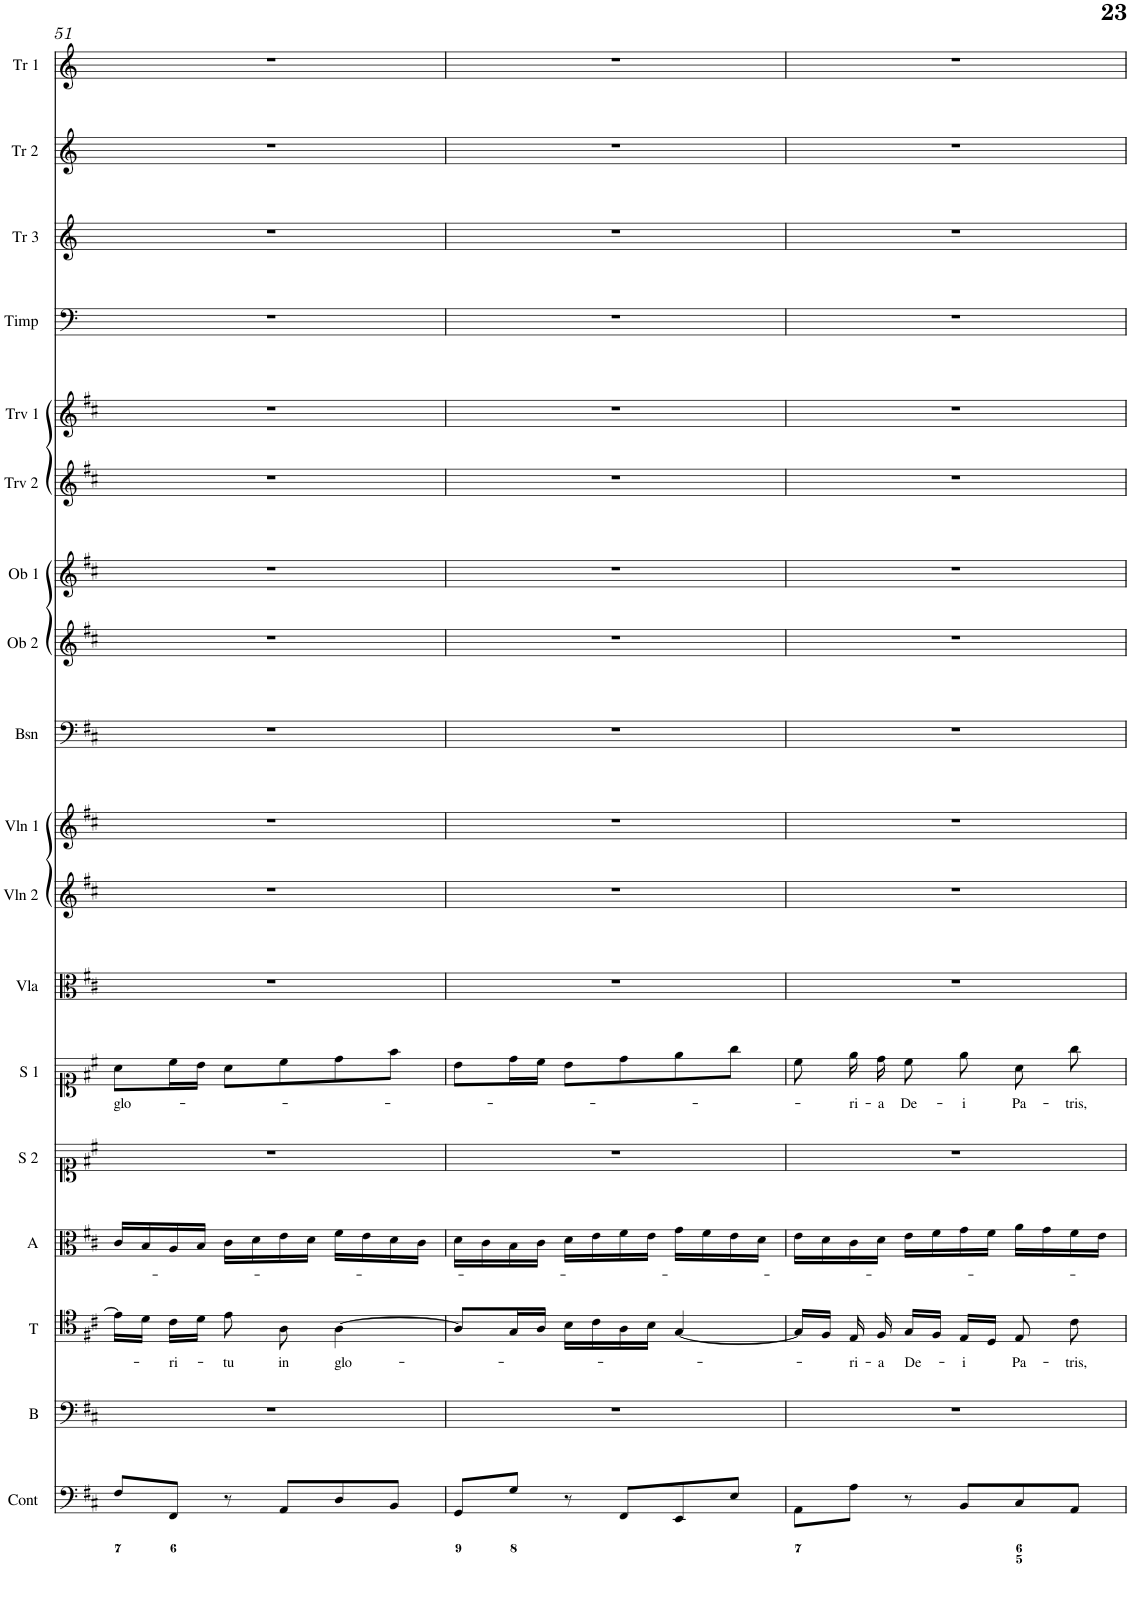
**kern	**kern	**kern	**text	**kern	**kern	**kern	**text	**kern	**kern	**kern	**kern	**kern	**kern	**kern	**kern	**kern	**kern	**kern	**kern
*part18	*part17	*part16	*part16	*part15	*part14	*part13	*part13	*part12	*part11	*part10	*part9	*part8	*part7	*part6	*part5	*part4	*part3	*part2	*part1
*staff18	*staff17	*staff16	*staff16	*staff15	*staff14	*staff13	*staff13	*staff12	*staff11	*staff10	*staff9	*staff8	*staff7	*staff6	*staff5	*staff4	*staff3	*staff2	*staff1
*I"Continuo	*I"Bass	*I"Tenor	*	*I"Alto	*I"Soprano 2	*I"Soprano 1	*	*I"Viola	*I"Violin 2	*I"Violin 1	*I"Bassoon	*I"Oboe 2	*I"Oboe 1	*I"Traverso 2	*I"Traverso 1	*I"Timpani	*I"Tromba 3	*I"Tromba 2	*I"Tromba 1
*I'Cont	*I'B	*I'T	*	*I'A	*I'S 2	*I'S 1	*	*I'Vla	*I'Vln 2	*I'Vln 1	*I'Bsn	*I'Ob 2	*I'Ob 1	*I'Trv 2	*I'Trv 1	*I'Timp	*I'Tr 3	*I'Tr 2	*I'Tr 1
!!LO:PB:g=z
*clefF4	*clefF4	*clefC4	*	*clefC3	*clefC1	*clefC1	*	*clefC3	*clefG2	*clefG2	*clefF4	*clefG2	*clefG2	*clefG2	*clefG2	*clefF4	*clefG2	*clefG2	*clefG2
*	*	*	*	*	*	*	*	*	*	*	*	*	*	*	*	*Trd-1c-2	*Trd-1c-2	*Trd-1c-2	*Trd-1c-2
*k[f#c#]	*k[f#c#]	*k[f#c#]	*	*k[f#c#]	*k[f#c#]	*k[f#c#]	*	*k[f#c#]	*k[f#c#]	*k[f#c#]	*k[f#c#]	*k[f#c#]	*k[f#c#]	*k[f#c#]	*k[f#c#]	*k[]	*k[]	*k[]	*k[]
*M3/4	*M3/4	*M3/4	*	*M3/4	*M3/4	*M3/4	*	*M3/4	*M3/4	*M3/4	*M3/4	*M3/4	*M3/4	*M3/4	*M3/4	*M3/4	*M3/4	*M3/4	*M3/4
=51	=51	=51	=51	=51	=51	=51	=51	=51	=51	=51	=51	=51	=51	=51	=51	=51	=51	=51	=51
!	!	!	!	!	!	!	!LO:LY:b	!	!	!	!	!	!	!	!	!	!	!	!
8F#/L	2.r	16e\LL]	.	16c#/LL	2.r	8a\L	glo-	2.r	2.r	2.r	2.r	2.r	2.r	2.r	2.r	2.r	2.r	2.r	2.r
.	.	16d\JJ	.	16B/	.	.	.	.	.	.	.	.	.	.	.	.	.	.	.
!	!	!	!LO:LY:b	!	!	!	!	!	!	!	!	!	!	!	!	!	!	!	!
8FF#/J	.	16c#\LL	-ri-	16A/	.	16cc#\L	.	.	.	.	.	.	.	.	.	.	.	.	.
.	.	16d\JJ	.	16B/JJ	.	16b\JJ	.	.	.	.	.	.	.	.	.	.	.	.	.
!	!	!	!LO:LY:b	!	!	!	!	!	!	!	!	!	!	!	!	!	!	!	!
8r	.	8e\	-tu	16c#\LL	.	8a\L	.	.	.	.	.	.	.	.	.	.	.	.	.
.	.	.	.	16d\	.	.	.	.	.	.	.	.	.	.	.	.	.	.	.
!	!	!	!LO:LY:b	!	!	!	!	!	!	!	!	!	!	!	!	!	!	!	!
8AA/L	.	8A\	in	16e\	.	8cc#\	.	.	.	.	.	.	.	.	.	.	.	.	.
.	.	.	.	16d\JJ	.	.	.	.	.	.	.	.	.	.	.	.	.	.	.
!	!	!	!LO:LY:b	!	!	!	!	!	!	!	!	!	!	!	!	!	!	!	!
8D/	.	[4A\	glo-	16f#\LL	.	8dd\	.	.	.	.	.	.	.	.	.	.	.	.	.
.	.	.	.	16e\	.	.	.	.	.	.	.	.	.	.	.	.	.	.	.
8BB/J	.	.	.	16d\	.	8ff#\J	.	.	.	.	.	.	.	.	.	.	.	.	.
.	.	.	.	16c#\JJ	.	.	.	.	.	.	.	.	.	.	.	.	.	.	.
=52	=52	=52	=52	=52	=52	=52	=52	=52	=52	=52	=52	=52	=52	=52	=52	=52	=52	=52	=52
8GG/L	2.r	8A/L]	.	16d\LL	2.r	8b\L	.	2.r	2.r	2.r	2.r	2.r	2.r	2.r	2.r	2.r	2.r	2.r	2.r
.	.	.	.	16c#\	.	.	.	.	.	.	.	.	.	.	.	.	.	.	.
8G/J	.	16G/L	.	16B\	.	16dd\L	.	.	.	.	.	.	.	.	.	.	.	.	.
.	.	16A/JJ	.	16c#\JJ	.	16cc#\JJ	.	.	.	.	.	.	.	.	.	.	.	.	.
8r	.	16B\LL	.	16d\LL	.	8b\L	.	.	.	.	.	.	.	.	.	.	.	.	.
.	.	16c#\	.	16e\	.	.	.	.	.	.	.	.	.	.	.	.	.	.	.
8FF#/L	.	16A\	.	16f#\	.	8dd\	.	.	.	.	.	.	.	.	.	.	.	.	.
.	.	16B\JJ	.	16e\JJ	.	.	.	.	.	.	.	.	.	.	.	.	.	.	.
8EE/	.	[4G/	.	16g\LL	.	8ee\	.	.	.	.	.	.	.	.	.	.	.	.	.
.	.	.	.	16f#\	.	.	.	.	.	.	.	.	.	.	.	.	.	.	.
8E/J	.	.	.	16e\	.	8gg\J	.	.	.	.	.	.	.	.	.	.	.	.	.
.	.	.	.	16d\JJ	.	.	.	.	.	.	.	.	.	.	.	.	.	.	.
=53	=53	=53	=53	=53	=53	=53	=53	=53	=53	=53	=53	=53	=53	=53	=53	=53	=53	=53	=53
8AA\L	2.r	16G/LL]	.	16e\LL	2.r	8cc#\	.	2.r	2.r	2.r	2.r	2.r	2.r	2.r	2.r	2.r	2.r	2.r	2.r
.	.	16F#/JJ	.	16d\	.	.	.	.	.	.	.	.	.	.	.	.	.	.	.
!	!	!	!LO:LY:b	!	!	!	!LO:LY:b	!	!	!	!	!	!	!	!	!	!	!	!
8A\J	.	16E/	-ri-	16c#\	.	16ee\	-ri-	.	.	.	.	.	.	.	.	.	.	.	.
!	!	!	!LO:LY:b	!	!	!	!LO:LY:b	!	!	!	!	!	!	!	!	!	!	!	!
.	.	16F#/	-a	16d\JJ	.	16dd\	-a	.	.	.	.	.	.	.	.	.	.	.	.
!	!	!	!LO:LY:b	!	!	!	!LO:LY:b	!	!	!	!	!	!	!	!	!	!	!	!
8r	.	16G/LL	De-	16e\LL	.	8cc#\	De-	.	.	.	.	.	.	.	.	.	.	.	.
.	.	16F#/JJ	.	16f#\	.	.	.	.	.	.	.	.	.	.	.	.	.	.	.
!	!	!	!LO:LY:b	!	!	!	!LO:LY:b	!	!	!	!	!	!	!	!	!	!	!	!
8BB/L	.	16E/LL	-i	16g\	.	8ee\	-i	.	.	.	.	.	.	.	.	.	.	.	.
.	.	16D/JJ	.	16f#\JJ	.	.	.	.	.	.	.	.	.	.	.	.	.	.	.
!	!	!	!LO:LY:b	!	!	!	!LO:LY:b	!	!	!	!	!	!	!	!	!	!	!	!
8C#/	.	8E/	Pa-	16a\LL	.	8a\	Pa-	.	.	.	.	.	.	.	.	.	.	.	.
.	.	.	.	16g\	.	.	.	.	.	.	.	.	.	.	.	.	.	.	.
!	!	!	!LO:LY:b	!	!	!	!LO:LY:b	!	!	!	!	!	!	!	!	!	!	!	!
8AA/J	.	8c#\	-tris,	16f#\	.	8gg\	-tris,	.	.	.	.	.	.	.	.	.	.	.	.
.	.	.	.	16e\JJ	.	.	.	.	.	.	.	.	.	.	.	.	.	.	.
=	=	=	=	=	=	=	=	=	=	=	=	=	=	=	=	=	=	=	=
*-	*-	*-	*-	*-	*-	*-	*-	*-	*-	*-	*-	*-	*-	*-	*-	*-	*-	*-	*-
